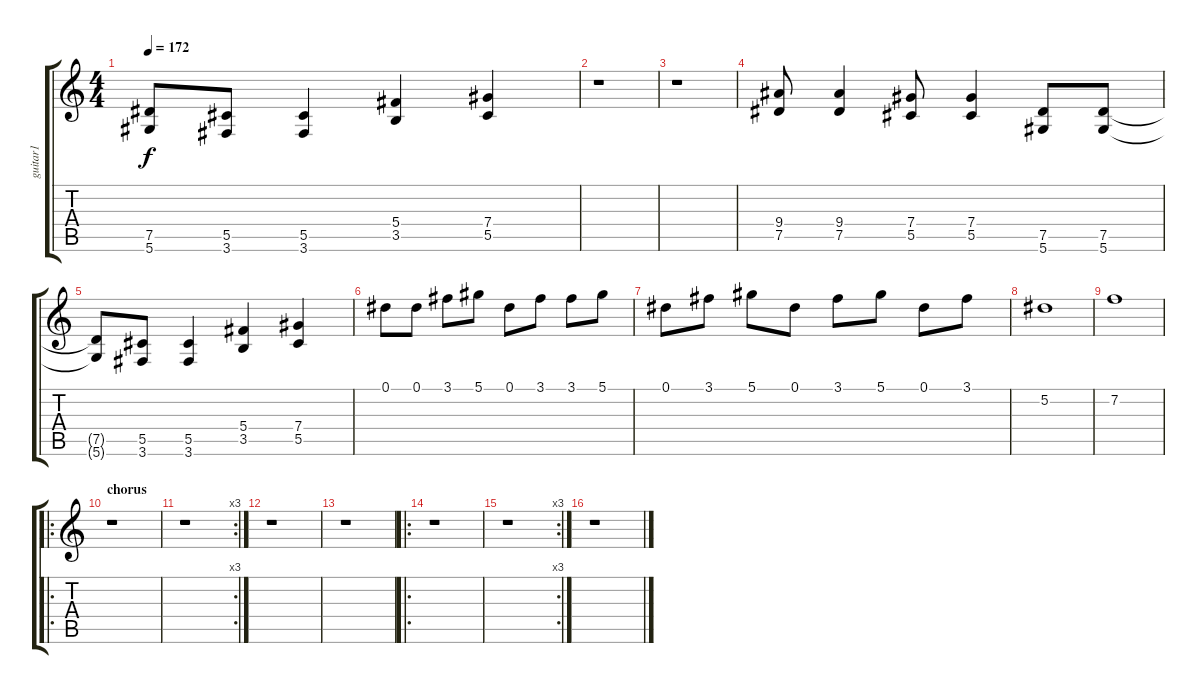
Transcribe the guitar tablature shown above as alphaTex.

\track ("guitar1" "guitar1") {instrument overdrivenguitar}
\staff {score tabs}
\tuning (Eb4 Bb3 Gb3 Db3 Ab2 Eb2) {hide}
\ts (4 4)
\tempo 172
\clef g2
\ks c
(7.5{t} 5.6{t}).8{dy f} (5.5 3.6).8 (5.5 3.6).4 (5.4 3.5).4 (7.4 5.5).4 |
r.1 |
r.1 |
(9.4 7.5).8 (9.4 7.5).4 (7.4 5.5).8 (7.4 5.5).4 (7.5 5.6).8 (7.5 5.6).8 |
(7.5{t} 5.6{t}).8 (5.5 3.6).8 (5.5 3.6).4 (5.4 3.5).4 (7.4 5.5).4 |
0.1.8 0.1.8 3.1.8 5.1.8 0.1.8 3.1.8 3.1.8 5.1.8 |
0.1.8 3.1.8 5.1.8 0.1.8 3.1.8 5.1.8 0.1.8 3.1.8 |
5.2.1 |
7.2.1 |
\ro
\section ("" "chorus")
r.1 |
\rc 3
r.1 |
r.1 |
r.1 |
\ro
r.1 |
\rc 3
r.1 |
r.1
